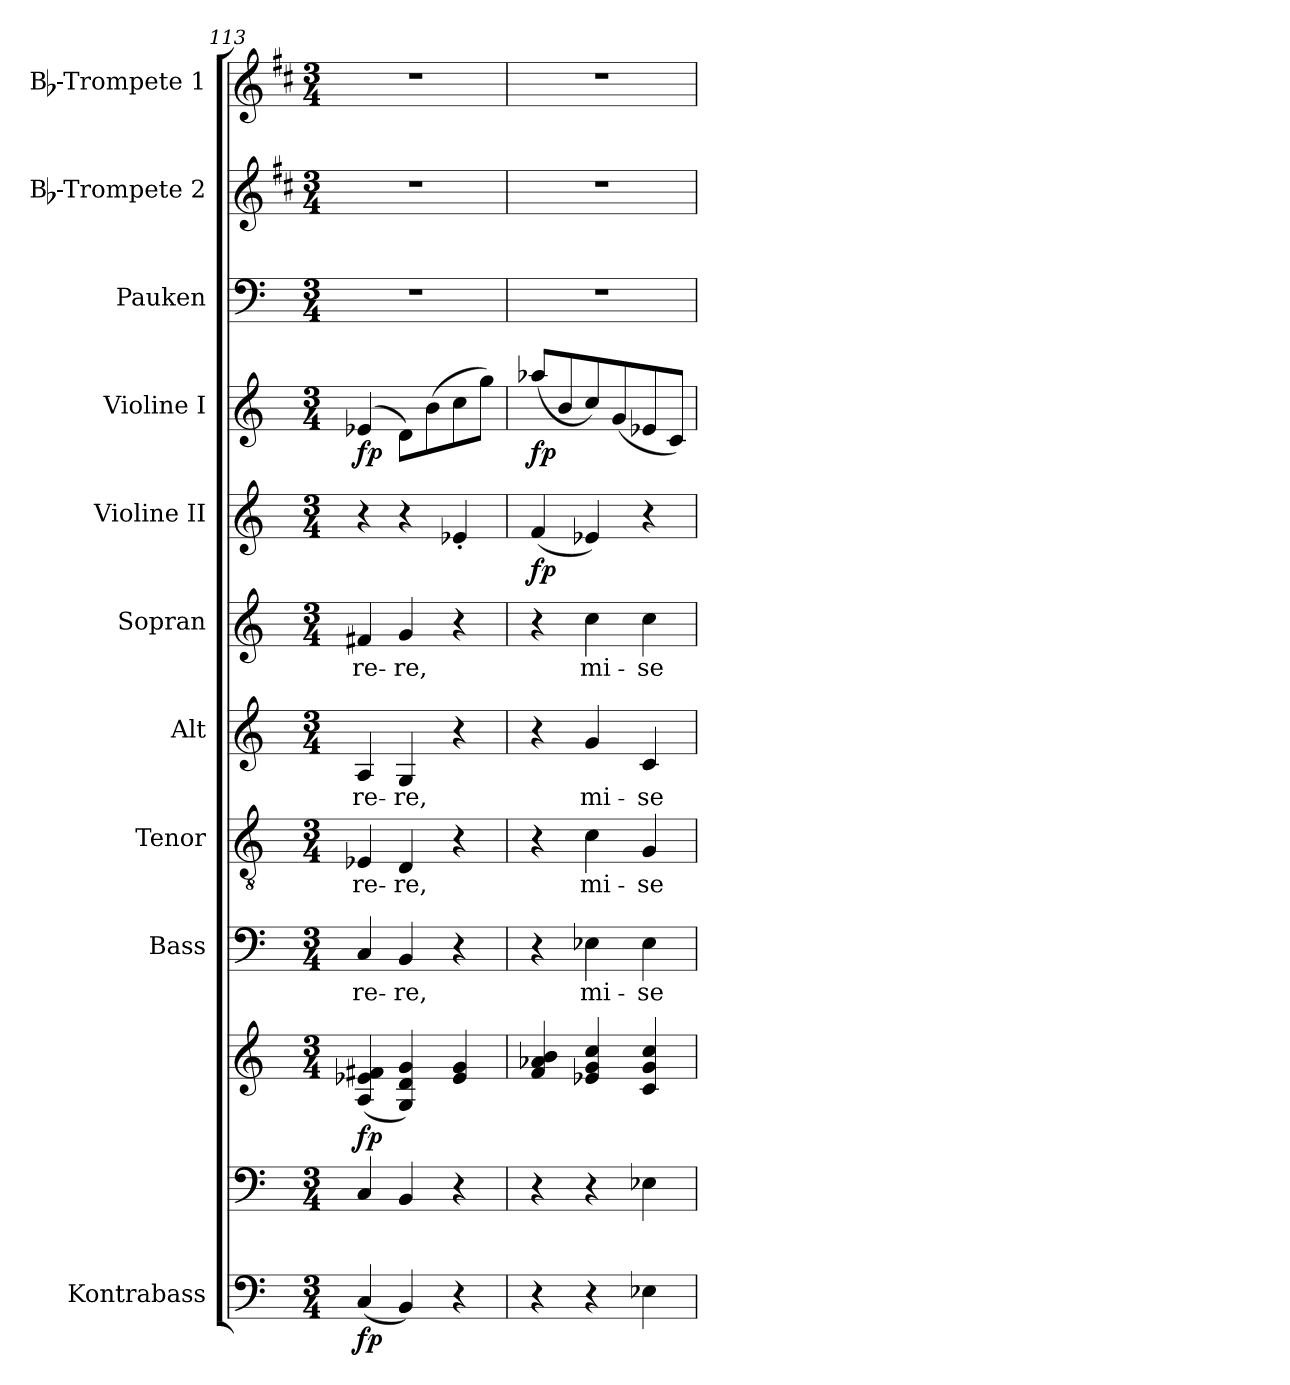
**kern	**dynam	**kern	**kern	**dynam	**kern	**text	**kern	**text	**kern	**text	**kern	**text	**kern	**dynam	**kern	**dynam	**kern	**kern	**kern
*part11	*part11	*part10	*part10	*part10	*part9	*part9	*part8	*part8	*part7	*part7	*part6	*part6	*part5	*part5	*part4	*part4	*part3	*part2	*part1
*staff12	*staff12	*staff11	*staff10	*staff10/11	*staff9	*staff9	*staff8	*staff8	*staff7	*staff7	*staff6	*staff6	*staff5	*staff5	*staff4	*staff4	*staff3	*staff2	*staff1
*I"Kontrabass	*	*	*	*	*I"Bass	*	*I"Tenor	*	*I"Alt	*	*I"Sopran	*	*I"Violine II	*	*I"Violine I	*	*I"Pauken	*I"Bb-Trompete 2	*I"Bb-Trompete 1
*I'Kb.	*	*	*	*	*I'B.	*	*I'T.	*	*I'A.	*	*I'S.	*	*I'Vl. II	*	*I'Vl. I	*	*I'Pk.	*I'Bb Trp. 2	*I'Bb Trp. 1
*clefF4	*	*clefF4	*clefG2	*	*clefF4	*	*clefGv2	*	*clefG2	*	*clefG2	*	*clefG2	*	*clefG2	*	*clefF4	*clefG2	*clefG2
*ITrd7c12	*	*	*	*	*	*	*	*	*	*	*	*	*	*	*	*	*	*ITrd1c2	*ITrd1c2
*k[]	*	*k[]	*k[]	*	*k[]	*	*k[]	*	*k[]	*	*k[]	*	*k[]	*	*k[]	*	*k[]	*k[]	*k[]
*C:	*	*C:	*C:	*	*C:	*	*C:	*	*C:	*	*C:	*	*C:	*	*C:	*	*C:	*C:	*C:
*M3/4	*	*M3/4	*M3/4	*	*M3/4	*	*M3/4	*	*M3/4	*	*M3/4	*	*M3/4	*	*M3/4	*	*M3/4	*M3/4	*M3/4
=113	=113	=113	=113	=113	=113	=113	=113	=113	=113	=113	=113	=113	=113	=113	=113	=113	=113	=113	=113
!	!LO:DY:b	!	!	!LO:DY:b	!	!LO:LY:b	!	!LO:LY:b	!	!LO:LY:b	!	!LO:LY:b	!	!	!	!LO:DY:b	!	!	!
(<4CC/	fp	4C/	(<4A/ 4e-X/ 4f#X/	fp	4C/	-re-	4E-X/	-re-	4A/	-re-	4f#X/	-re-	4r	.	(4e-X/	fp	2.r	2.r	2.r
!	!	!	!	!	!	!LO:LY:b	!	!LO:LY:b	!	!LO:LY:b	!	!LO:LY:b	!	!	!	!	!	!	!
4BBB/)	.	4BB/	4G/ 4d/ 4g/)	.	4BB/	-re,	4D/	-re,	4G/	-re,	4g/	-re,	4r	.	8d\L)	.	.	.	.
.	.	.	.	.	.	.	.	.	.	.	.	.	.	.	(>8b\	.	.	.	.
4r	.	4r	4e-/ 4g/	.	4r	.	4r	.	4r	.	4r	.	4e-X'</	.	8cc\	.	.	.	.
.	.	.	.	.	.	.	.	.	.	.	.	.	.	.	8gg\J)	.	.	.	.
!!LO:PB:g=z
=114	=114	=114	=114	=114	=114	=114	=114	=114	=114	=114	=114	=114	=114	=114	=114	=114	=114	=114	=114
!	!	!	!	!	!	!	!	!	!	!	!	!	!	!LO:DY:b	!	!LO:DY:b	!	!	!
4r	.	4r	4f/ 4a-X/ 4b/	.	4r	.	4r	.	4r	.	4r	.	(<4f/	fp	(<8aa-X/L	fp	2.r	2.r	2.r
.	.	.	.	.	.	.	.	.	.	.	.	.	.	.	8b/	.	.	.	.
!	!	!	!	!	!	!LO:LY:b	!	!LO:LY:b	!	!LO:LY:b	!	!LO:LY:b	!	!	!	!	!	!	!
4r	.	4r	4e-X/ 4g/ 4cc/	.	4E-X\	mi-	4c\	mi-	4g/	mi-	4cc\	mi-	4e-X/)	.	8cc/)	.	.	.	.
.	.	.	.	.	.	.	.	.	.	.	.	.	.	.	(<8g/	.	.	.	.
!	!	!	!	!	!	!LO:LY:b	!	!LO:LY:b	!	!LO:LY:b	!	!LO:LY:b	!	!	!	!	!	!	!
4EE-X\	.	4E-X\	4c/ 4g/ 4cc/	.	4E-\	-se-	4G/	-se-	4c/	-se-	4cc\	-se-	4r	.	8e-X/	.	.	.	.
.	.	.	.	.	.	.	.	.	.	.	.	.	.	.	8c/J)	.	.	.	.
=	=	=	=	=	=	=	=	=	=	=	=	=	=	=	=	=	=	=	=
*-	*-	*-	*-	*-	*-	*-	*-	*-	*-	*-	*-	*-	*-	*-	*-	*-	*-	*-	*-
